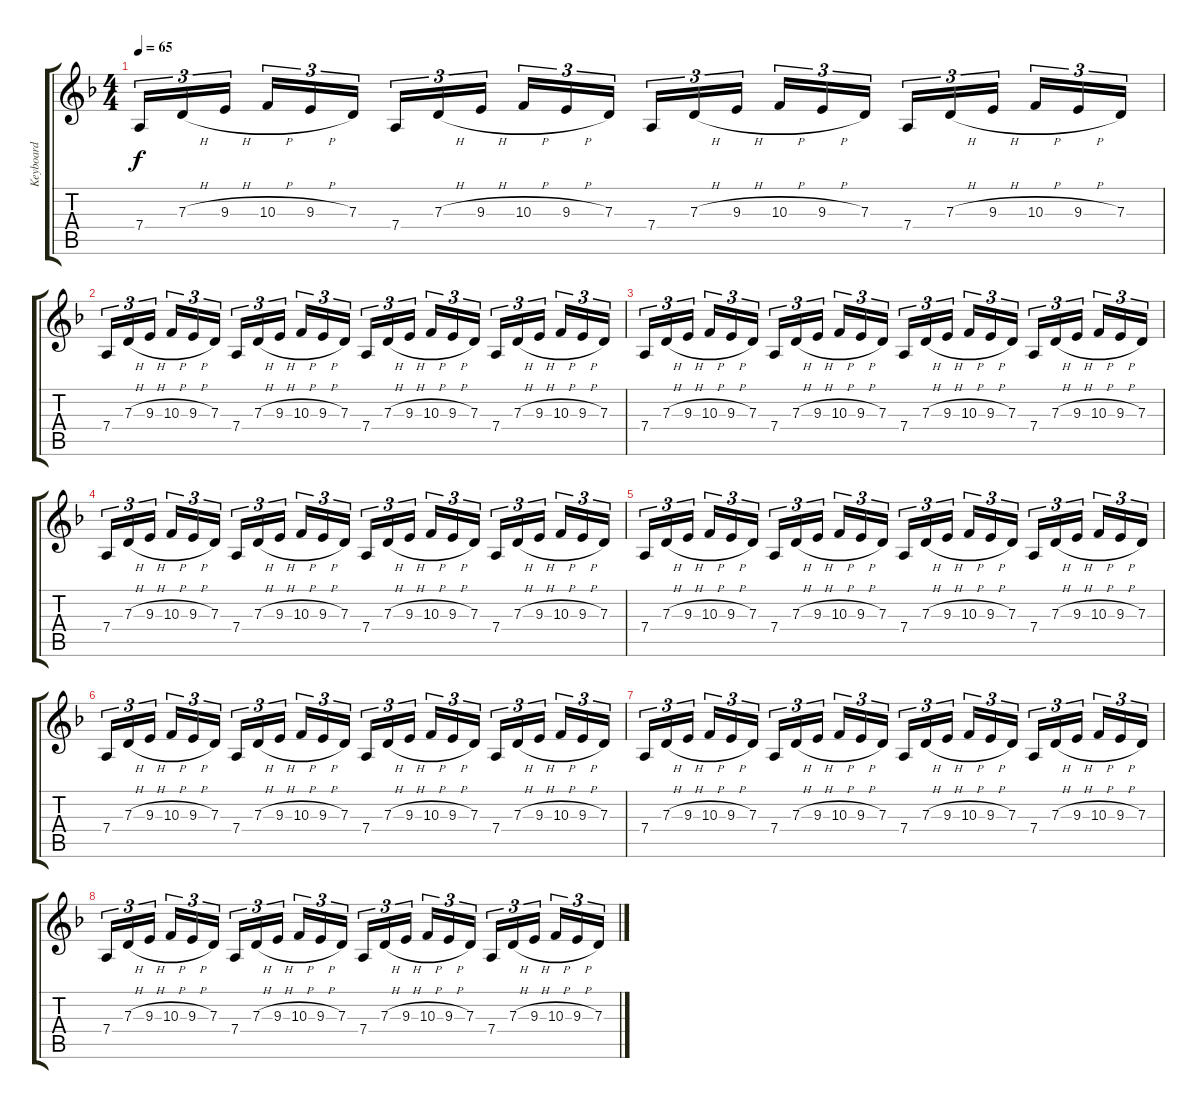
\track ("Keyboard" "Keyboard") {instrument acousticgrandpiano}
\staff {score tabs}
\tuning (E4 B3 G3 D3 A2 D2) {hide}
\ts (4 4)
\tempo 65
\clef g2
\ks f
7.4.16{tu (3 2) dy f} 7.3{h}.16{tu (3 2)} 9.3{h}.16{tu (3 2) beam splitsecondary} 10.3{h}.16{tu (3 2)} 9.3{h}.16{tu (3 2)} 7.3.16{tu (3 2)} 7.4.16{tu (3 2)} 7.3{h}.16{tu (3 2)} 9.3{h}.16{tu (3 2) beam splitsecondary} 10.3{h}.16{tu (3 2)} 9.3{h}.16{tu (3 2)} 7.3.16{tu (3 2)} 7.4.16{tu (3 2)} 7.3{h}.16{tu (3 2)} 9.3{h}.16{tu (3 2) beam splitsecondary} 10.3{h}.16{tu (3 2)} 9.3{h}.16{tu (3 2)} 7.3.16{tu (3 2)} 7.4.16{tu (3 2)} 7.3{h}.16{tu (3 2)} 9.3{h}.16{tu (3 2) beam splitsecondary} 10.3{h}.16{tu (3 2)} 9.3{h}.16{tu (3 2)} 7.3.16{tu (3 2)} |
7.4.16{tu (3 2)} 7.3{h}.16{tu (3 2)} 9.3{h}.16{tu (3 2) beam splitsecondary} 10.3{h}.16{tu (3 2)} 9.3{h}.16{tu (3 2)} 7.3.16{tu (3 2)} 7.4.16{tu (3 2)} 7.3{h}.16{tu (3 2)} 9.3{h}.16{tu (3 2) beam splitsecondary} 10.3{h}.16{tu (3 2)} 9.3{h}.16{tu (3 2)} 7.3.16{tu (3 2)} 7.4.16{tu (3 2)} 7.3{h}.16{tu (3 2)} 9.3{h}.16{tu (3 2) beam splitsecondary} 10.3{h}.16{tu (3 2)} 9.3{h}.16{tu (3 2)} 7.3.16{tu (3 2)} 7.4.16{tu (3 2)} 7.3{h}.16{tu (3 2)} 9.3{h}.16{tu (3 2) beam splitsecondary} 10.3{h}.16{tu (3 2)} 9.3{h}.16{tu (3 2)} 7.3.16{tu (3 2)} |
7.4.16{tu (3 2)} 7.3{h}.16{tu (3 2)} 9.3{h}.16{tu (3 2) beam splitsecondary} 10.3{h}.16{tu (3 2)} 9.3{h}.16{tu (3 2)} 7.3.16{tu (3 2)} 7.4.16{tu (3 2)} 7.3{h}.16{tu (3 2)} 9.3{h}.16{tu (3 2) beam splitsecondary} 10.3{h}.16{tu (3 2)} 9.3{h}.16{tu (3 2)} 7.3.16{tu (3 2)} 7.4.16{tu (3 2)} 7.3{h}.16{tu (3 2)} 9.3{h}.16{tu (3 2) beam splitsecondary} 10.3{h}.16{tu (3 2)} 9.3{h}.16{tu (3 2)} 7.3.16{tu (3 2)} 7.4.16{tu (3 2)} 7.3{h}.16{tu (3 2)} 9.3{h}.16{tu (3 2) beam splitsecondary} 10.3{h}.16{tu (3 2)} 9.3{h}.16{tu (3 2)} 7.3.16{tu (3 2)} |
7.4.16{tu (3 2)} 7.3{h}.16{tu (3 2)} 9.3{h}.16{tu (3 2) beam splitsecondary} 10.3{h}.16{tu (3 2)} 9.3{h}.16{tu (3 2)} 7.3.16{tu (3 2)} 7.4.16{tu (3 2)} 7.3{h}.16{tu (3 2)} 9.3{h}.16{tu (3 2) beam splitsecondary} 10.3{h}.16{tu (3 2)} 9.3{h}.16{tu (3 2)} 7.3.16{tu (3 2)} 7.4.16{tu (3 2)} 7.3{h}.16{tu (3 2)} 9.3{h}.16{tu (3 2) beam splitsecondary} 10.3{h}.16{tu (3 2)} 9.3{h}.16{tu (3 2)} 7.3.16{tu (3 2)} 7.4.16{tu (3 2)} 7.3{h}.16{tu (3 2)} 9.3{h}.16{tu (3 2) beam splitsecondary} 10.3{h}.16{tu (3 2)} 9.3{h}.16{tu (3 2)} 7.3.16{tu (3 2)} |
7.4.16{tu (3 2)} 7.3{h}.16{tu (3 2)} 9.3{h}.16{tu (3 2) beam splitsecondary} 10.3{h}.16{tu (3 2)} 9.3{h}.16{tu (3 2)} 7.3.16{tu (3 2)} 7.4.16{tu (3 2)} 7.3{h}.16{tu (3 2)} 9.3{h}.16{tu (3 2) beam splitsecondary} 10.3{h}.16{tu (3 2)} 9.3{h}.16{tu (3 2)} 7.3.16{tu (3 2)} 7.4.16{tu (3 2)} 7.3{h}.16{tu (3 2)} 9.3{h}.16{tu (3 2) beam splitsecondary} 10.3{h}.16{tu (3 2)} 9.3{h}.16{tu (3 2)} 7.3.16{tu (3 2)} 7.4.16{tu (3 2)} 7.3{h}.16{tu (3 2)} 9.3{h}.16{tu (3 2) beam splitsecondary} 10.3{h}.16{tu (3 2)} 9.3{h}.16{tu (3 2)} 7.3.16{tu (3 2)} |
7.4.16{tu (3 2)} 7.3{h}.16{tu (3 2)} 9.3{h}.16{tu (3 2) beam splitsecondary} 10.3{h}.16{tu (3 2)} 9.3{h}.16{tu (3 2)} 7.3.16{tu (3 2)} 7.4.16{tu (3 2)} 7.3{h}.16{tu (3 2)} 9.3{h}.16{tu (3 2) beam splitsecondary} 10.3{h}.16{tu (3 2)} 9.3{h}.16{tu (3 2)} 7.3.16{tu (3 2)} 7.4.16{tu (3 2)} 7.3{h}.16{tu (3 2)} 9.3{h}.16{tu (3 2) beam splitsecondary} 10.3{h}.16{tu (3 2)} 9.3{h}.16{tu (3 2)} 7.3.16{tu (3 2)} 7.4.16{tu (3 2)} 7.3{h}.16{tu (3 2)} 9.3{h}.16{tu (3 2) beam splitsecondary} 10.3{h}.16{tu (3 2)} 9.3{h}.16{tu (3 2)} 7.3.16{tu (3 2)} |
7.4.16{tu (3 2)} 7.3{h}.16{tu (3 2)} 9.3{h}.16{tu (3 2) beam splitsecondary} 10.3{h}.16{tu (3 2)} 9.3{h}.16{tu (3 2)} 7.3.16{tu (3 2)} 7.4.16{tu (3 2)} 7.3{h}.16{tu (3 2)} 9.3{h}.16{tu (3 2) beam splitsecondary} 10.3{h}.16{tu (3 2)} 9.3{h}.16{tu (3 2)} 7.3.16{tu (3 2)} 7.4.16{tu (3 2)} 7.3{h}.16{tu (3 2)} 9.3{h}.16{tu (3 2) beam splitsecondary} 10.3{h}.16{tu (3 2)} 9.3{h}.16{tu (3 2)} 7.3.16{tu (3 2)} 7.4.16{tu (3 2)} 7.3{h}.16{tu (3 2)} 9.3{h}.16{tu (3 2) beam splitsecondary} 10.3{h}.16{tu (3 2)} 9.3{h}.16{tu (3 2)} 7.3.16{tu (3 2)} |
7.4.16{tu (3 2)} 7.3{h}.16{tu (3 2)} 9.3{h}.16{tu (3 2) beam splitsecondary} 10.3{h}.16{tu (3 2)} 9.3{h}.16{tu (3 2)} 7.3.16{tu (3 2)} 7.4.16{tu (3 2)} 7.3{h}.16{tu (3 2)} 9.3{h}.16{tu (3 2) beam splitsecondary} 10.3{h}.16{tu (3 2)} 9.3{h}.16{tu (3 2)} 7.3.16{tu (3 2)} 7.4.16{tu (3 2)} 7.3{h}.16{tu (3 2)} 9.3{h}.16{tu (3 2) beam splitsecondary} 10.3{h}.16{tu (3 2)} 9.3{h}.16{tu (3 2)} 7.3.16{tu (3 2)} 7.4.16{tu (3 2)} 7.3{h}.16{tu (3 2)} 9.3{h}.16{tu (3 2) beam splitsecondary} 10.3{h}.16{tu (3 2)} 9.3{h}.16{tu (3 2)} 7.3.16{tu (3 2)}
